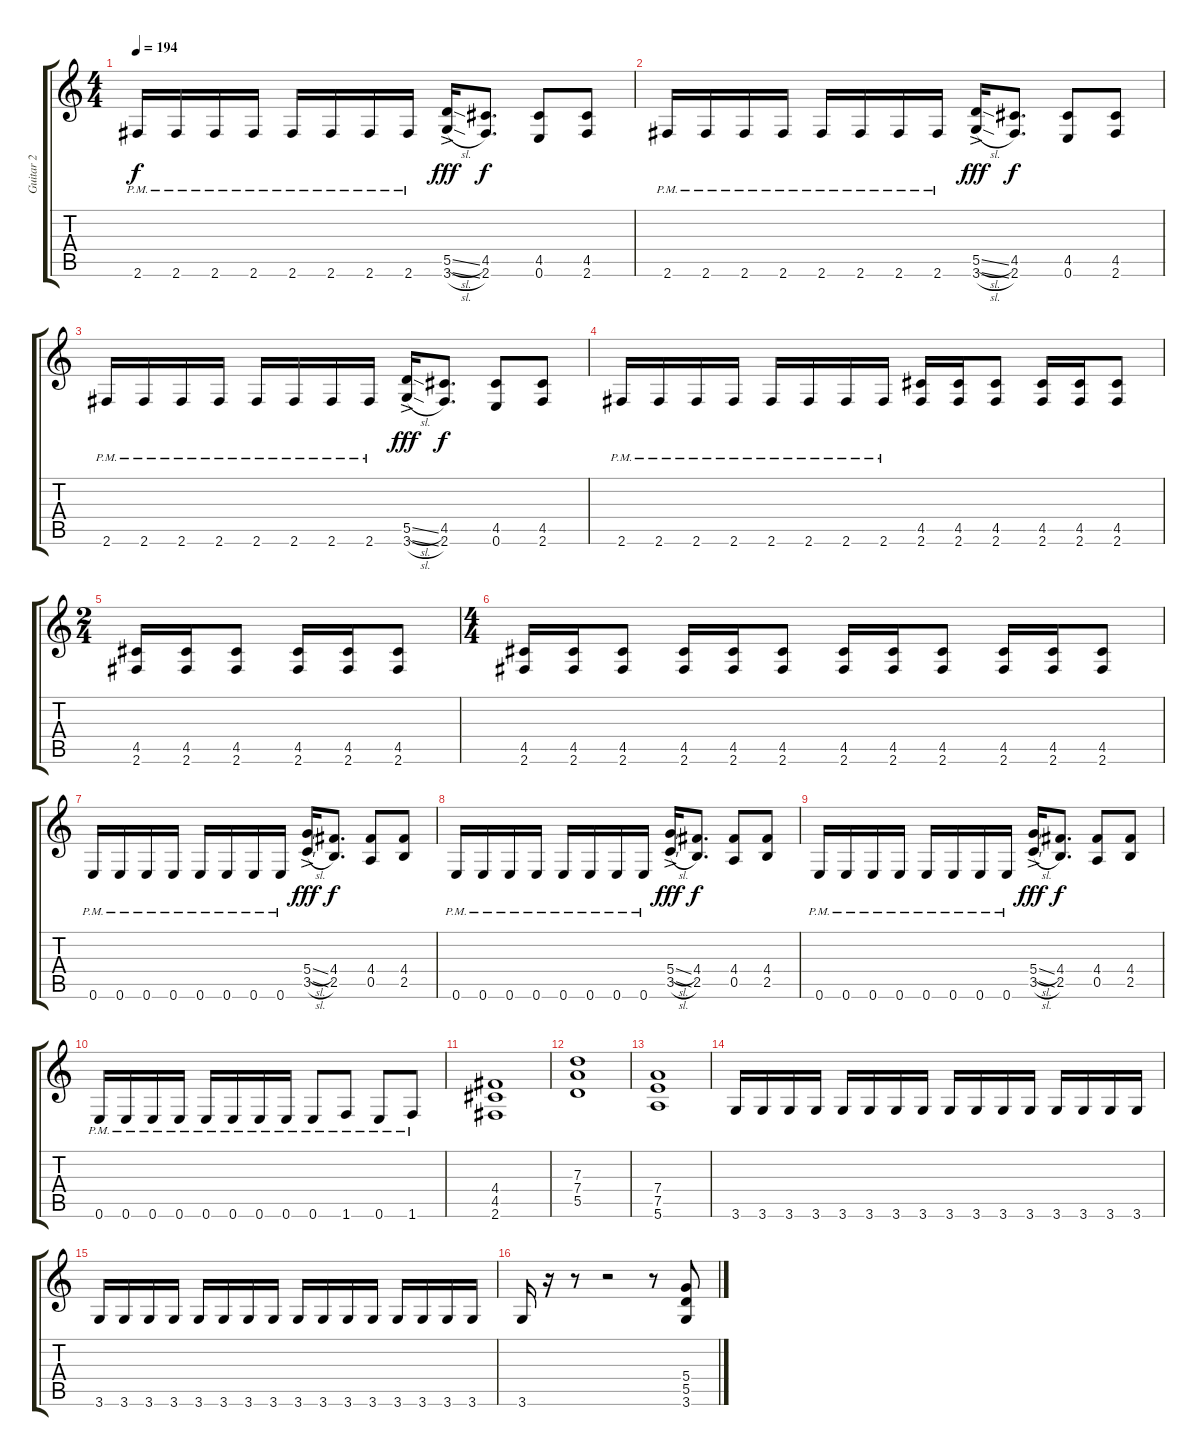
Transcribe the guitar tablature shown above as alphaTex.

\track ("Guitar 2" "Guitar 2") {instrument distortionguitar}
\staff {score tabs}
\tuning (E4 B3 G3 D3 A2 E2) {hide}
\ts (4 4)
\tempo 194
\clef g2
\ks c
2.6{pm}.16{dy f} 2.6{pm}.16 2.6{pm}.16 2.6{pm}.16 2.6{pm}.16 2.6{pm}.16 2.6{pm}.16 2.6{pm}.16 (5.5{sl ac} 3.6{sl ac}).16{dy fff} (4.5 2.6).8{d dy f} (4.5 0.6).8 (4.5 2.6).8 |
2.6{pm}.16 2.6{pm}.16 2.6{pm}.16 2.6{pm}.16 2.6{pm}.16 2.6{pm}.16 2.6{pm}.16 2.6{pm}.16 (5.5{sl ac} 3.6{sl ac}).16{dy fff} (4.5 2.6).8{d dy f} (4.5 0.6).8 (4.5 2.6).8 |
2.6{pm}.16 2.6{pm}.16 2.6{pm}.16 2.6{pm}.16 2.6{pm}.16 2.6{pm}.16 2.6{pm}.16 2.6{pm}.16 (5.5{sl ac} 3.6{sl ac}).16{dy fff} (4.5 2.6).8{d dy f} (4.5 0.6).8 (4.5 2.6).8 |
2.6{pm}.16 2.6{pm}.16 2.6{pm}.16 2.6{pm}.16 2.6{pm}.16 2.6{pm}.16 2.6{pm}.16 2.6{pm}.16 (4.5 2.6).16 (4.5 2.6).16 (4.5 2.6).8 (4.5 2.6).16 (4.5 2.6).16 (4.5 2.6).8 |
\ts (2 4)
(4.5 2.6).16 (4.5 2.6).16 (4.5 2.6).8 (4.5 2.6).16 (4.5 2.6).16 (4.5 2.6).8 |
\ts (4 4)
(4.5 2.6).16 (4.5 2.6).16 (4.5 2.6).8 (4.5 2.6).16 (4.5 2.6).16 (4.5 2.6).8 (4.5 2.6).16 (4.5 2.6).16 (4.5 2.6).8 (4.5 2.6).16 (4.5 2.6).16 (4.5 2.6).8 |
0.6{pm}.16 0.6{pm}.16 0.6{pm}.16 0.6{pm}.16 0.6{pm}.16 0.6{pm}.16 0.6{pm}.16 0.6{pm}.16 (5.4{sl ac} 3.5{sl ac}).16{dy fff} (4.4 2.5).8{d dy f} (4.4 0.5).8 (4.4 2.5).8 |
0.6{pm}.16 0.6{pm}.16 0.6{pm}.16 0.6{pm}.16 0.6{pm}.16 0.6{pm}.16 0.6{pm}.16 0.6{pm}.16 (5.4{sl ac} 3.5{sl ac}).16{dy fff} (4.4 2.5).8{d dy f} (4.4 0.5).8 (4.4 2.5).8 |
0.6{pm}.16 0.6{pm}.16 0.6{pm}.16 0.6{pm}.16 0.6{pm}.16 0.6{pm}.16 0.6{pm}.16 0.6{pm}.16 (5.4{sl ac} 3.5{sl ac}).16{dy fff} (4.4 2.5).8{d dy f} (4.4 0.5).8 (4.4 2.5).8 |
0.6{pm}.16 0.6{pm}.16 0.6{pm}.16 0.6{pm}.16 0.6{pm}.16 0.6{pm}.16 0.6{pm}.16 0.6{pm}.16 0.6{pm}.8 1.6{pm}.8 0.6{pm}.8 1.6{pm}.8 |
(4.4 4.5 2.6).1 |
(7.3 7.4 5.5).1 |
(7.4 7.5 5.6).1 |
3.6.16 3.6.16 3.6.16 3.6.16 3.6.16 3.6.16 3.6.16 3.6.16 3.6.16 3.6.16 3.6.16 3.6.16 3.6.16 3.6.16 3.6.16 3.6.16 |
3.6.16 3.6.16 3.6.16 3.6.16 3.6.16 3.6.16 3.6.16 3.6.16 3.6.16 3.6.16 3.6.16 3.6.16 3.6.16 3.6.16 3.6.16 3.6.16 |
3.6.16 r.16 r.8 r.2 r.8 (5.4 5.5 3.6).8
